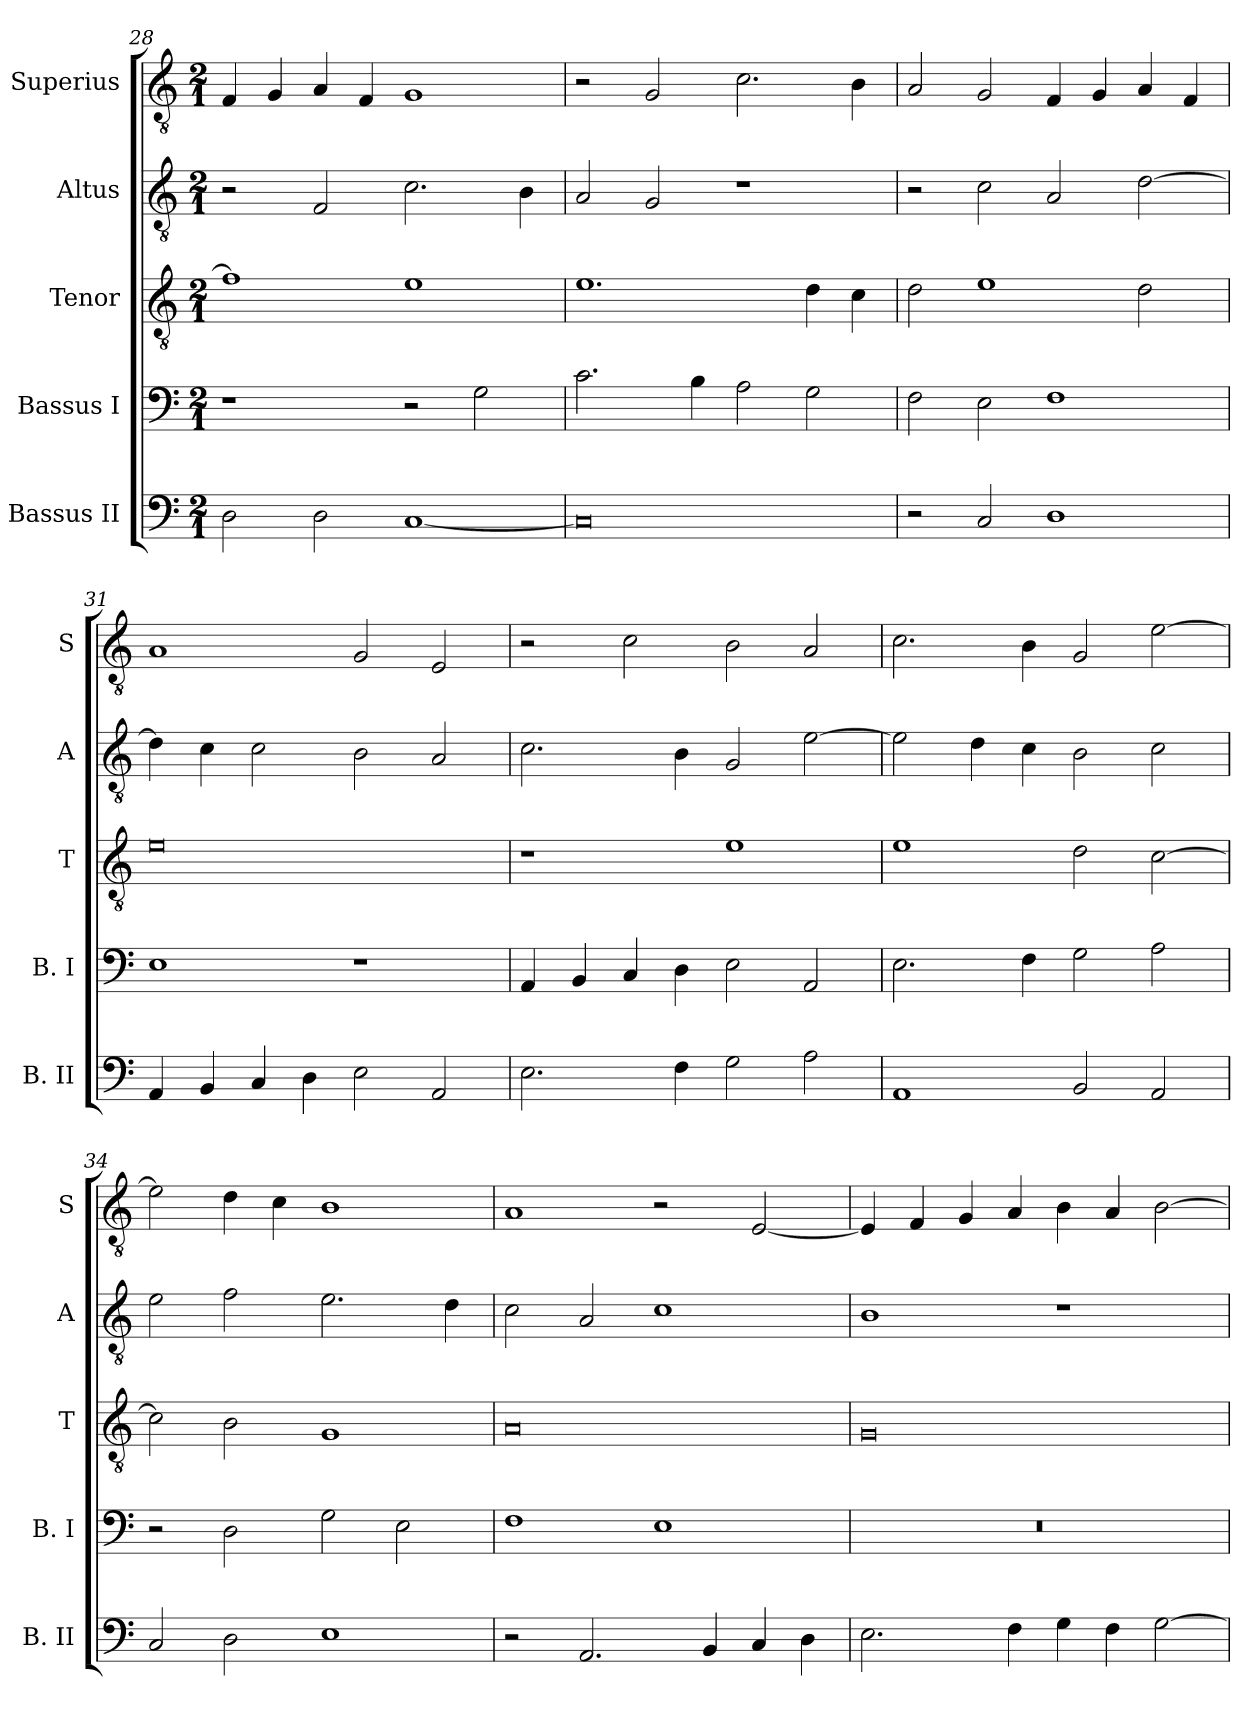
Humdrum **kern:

**kern	**kern	**kern	**kern	**kern
*part5	*part4	*part3	*part2	*part1
*staff5	*staff4	*staff3	*staff2	*staff1
*I"Bassus II	*I"Bassus I	*I"Tenor	*I"Altus	*I"Superius
*I'B. II	*I'B. I	*I'T	*I'A	*I'S
*clefF4	*clefF4	*clefGv2	*clefGv2	*clefGv2
*k[]	*k[]	*k[]	*k[]	*k[]
*C:	*C:	*C:	*C:	*C:
*M2/1	*M2/1	*M2/1	*M2/1	*M2/1
=28	=28	=28	=28	=28
2D	1r	1f]	2r	4F
.	.	.	.	4G
2D	.	.	2F	4A
.	.	.	.	4F
[1C	2r	1e	2.c	1G
.	2G	.	.	.
.	.	.	4B	.
=29	=29	=29	=29	=29
0C]	2.c	1.e	2A	2r
.	.	.	2G	2G
.	4B	.	.	.
.	2A	.	1r	2.c
.	2G	4d	.	.
.	.	4c	.	4B
=30	=30	=30	=30	=30
2r	2F	2d	2r	2A
2C	2E	1e	2c	2G
1D	1F	.	2A	4F
.	.	.	.	4G
.	.	2d	[2d	4A
.	.	.	.	4F
=31	=31	=31	=31	=31
4AA	1E	0e	4d]	1A
4BB	.	.	4c	.
4C	.	.	2c	.
4D	.	.	.	.
2E	1r	.	2B	2G
2AA	.	.	2A	2E
=32	=32	=32	=32	=32
2.E	4AA	1r	2.c	2r
.	4BB	.	.	.
.	4C	.	.	2c
4F	4D	.	4B	.
2G	2E	1e	2G	2B
2A	2AA	.	[2e	2A
=33	=33	=33	=33	=33
1AA	2.E	1e	2e]	2.c
.	.	.	4d	.
.	4F	.	4c	4B
2BB	2G	2d	2B	2G
2AA	2A	[2c	2c	[2e
=34	=34	=34	=34	=34
2C	2r	2c]	2e	2e]
2D	2D	2B	2f	4d
.	.	.	.	4c
1E	2G	1G	2.e	1B
.	2E	.	.	.
.	.	.	4d	.
=35	=35	=35	=35	=35
2r	1F	0A	2c	1A
2.AA	.	.	2A	.
.	1E	.	1c	2r
4BB	.	.	.	.
4C	.	.	.	[2E
4D	.	.	.	.
=36	=36	=36	=36	=36
2.E	0r	0G	1B	4E]
.	.	.	.	4F
.	.	.	.	4G
4F	.	.	.	4A
4G	.	.	1r	4B
4F	.	.	.	4A
[2G	.	.	.	[2B
=	=	=	=	=
*-	*-	*-	*-	*-
